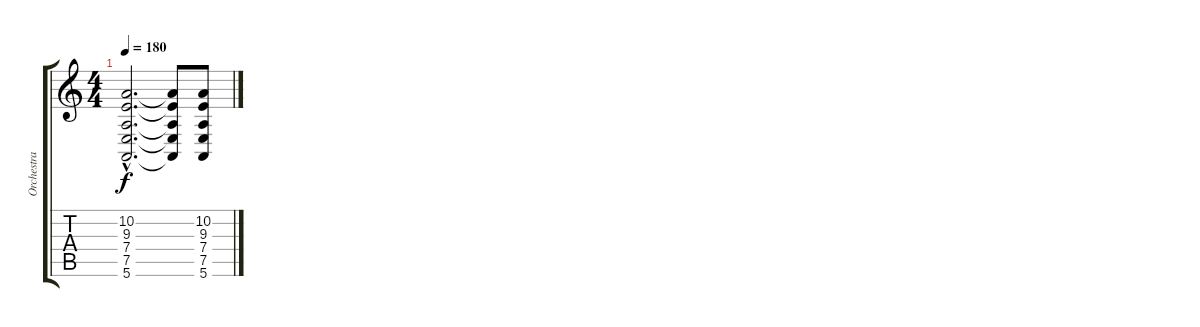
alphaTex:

\track ("Orchestra 2" "Orchestra ") {instrument stringensemble1}
\staff {score tabs}
\tuning (E4 B3 G3 D3 A2 E2) {hide}
\ts (4 4)
\tempo 180
\clef g2
\ks c
(10.2{hac} 9.3{hac} 7.4{hac} 7.5{hac} 5.6{hac}).2{d dy f} (10.2{t} 9.3{t} 7.4{t} 7.5{t} 5.6{t}).8 (10.2 9.3 7.4 7.5 5.6).8
